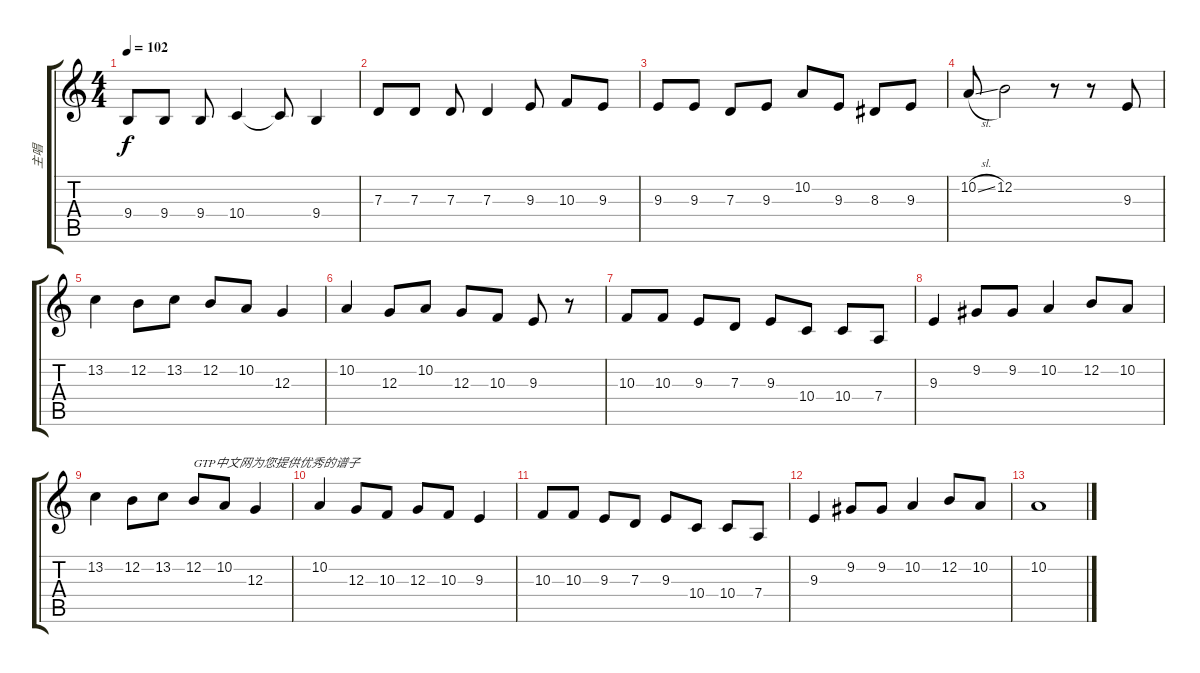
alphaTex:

\track ("主唱" "主唱") {instrument flute}
\staff {score tabs}
\tuning (E4 B3 G3 D3 A2 E2) {hide}
\ts (4 4)
\tempo 102
\clef g2
\ks c
9.4.8{dy f} 9.4.8 9.4.8 10.4.4 10.4{t}.8 9.4.4 |
7.3.8 7.3.8 7.3.8 7.3.4 9.3.8 10.3.8 9.3.8 |
9.3.8 9.3.8 7.3.8 9.3.8 10.2.8 9.3.8 8.3.8 9.3.8 |
10.2{sl}.8 12.2.2 r.8 r.8 9.3.8 |
13.2.4 12.2.8 13.2.8 12.2.8 10.2.8 12.3.4 |
10.2.4 12.3.8 10.2.8 12.3.8 10.3.8 9.3.8 r.8 |
10.3.8 10.3.8 9.3.8 7.3.8 9.3.8 10.4.8 10.4.8 7.4.8 |
9.3.4 9.2.8 9.2.8 10.2.4 12.2.8 10.2.8 |
13.2.4 12.2.8 13.2.8 12.2.8{txt "GTP中文网为您提供优秀的谱子"} 10.2.8 12.3.4 |
10.2.4 12.3.8 10.3.8 12.3.8 10.3.8 9.3.4 |
10.3.8 10.3.8 9.3.8 7.3.8 9.3.8 10.4.8 10.4.8 7.4.8 |
9.3.4 9.2.8 9.2.8 10.2.4 12.2.8 10.2.8 |
10.2.1
